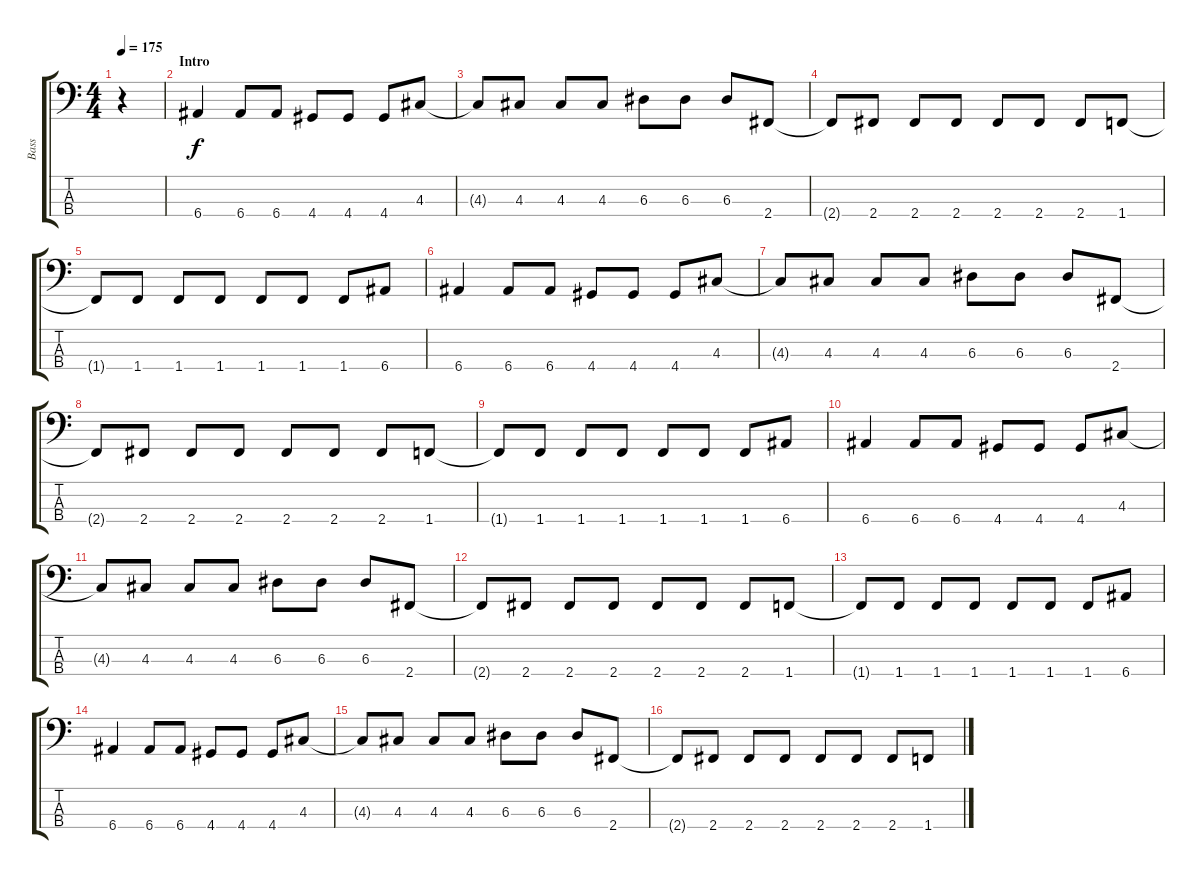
\track ("Bass" "Bass") {instrument electricbassfinger}
\staff {score tabs}
\tuning (G2 D2 A1 E1) {hide}
\ts (4 4)
\tempo 175
\clef f4
\ks c
r.4{dy f instrument electricbassfinger} |
\section ("" "Intro")
6.4.4 6.4.8 6.4.8 4.4.8 4.4.8 4.4.8 4.3.8 |
4.3{t}.8 4.3.8 4.3.8 4.3.8 6.3.8 6.3.8 6.3.8 2.4.8 |
2.4{t}.8 2.4.8 2.4.8 2.4.8 2.4.8 2.4.8 2.4.8 1.4.8 |
1.4{t}.8 1.4.8 1.4.8 1.4.8 1.4.8 1.4.8 1.4.8 6.4.8 |
6.4.4 6.4.8 6.4.8 4.4.8 4.4.8 4.4.8 4.3.8 |
4.3{t}.8 4.3.8 4.3.8 4.3.8 6.3.8 6.3.8 6.3.8 2.4.8 |
2.4{t}.8 2.4.8 2.4.8 2.4.8 2.4.8 2.4.8 2.4.8 1.4.8 |
1.4{t}.8 1.4.8 1.4.8 1.4.8 1.4.8 1.4.8 1.4.8 6.4.8 |
6.4.4 6.4.8 6.4.8 4.4.8 4.4.8 4.4.8 4.3.8 |
4.3{t}.8 4.3.8 4.3.8 4.3.8 6.3.8 6.3.8 6.3.8 2.4.8 |
2.4{t}.8 2.4.8 2.4.8 2.4.8 2.4.8 2.4.8 2.4.8 1.4.8 |
1.4{t}.8 1.4.8 1.4.8 1.4.8 1.4.8 1.4.8 1.4.8 6.4.8 |
6.4.4 6.4.8 6.4.8 4.4.8 4.4.8 4.4.8 4.3.8 |
4.3{t}.8 4.3.8 4.3.8 4.3.8 6.3.8 6.3.8 6.3.8 2.4.8 |
2.4{t}.8 2.4.8 2.4.8 2.4.8 2.4.8 2.4.8 2.4.8 1.4.8
